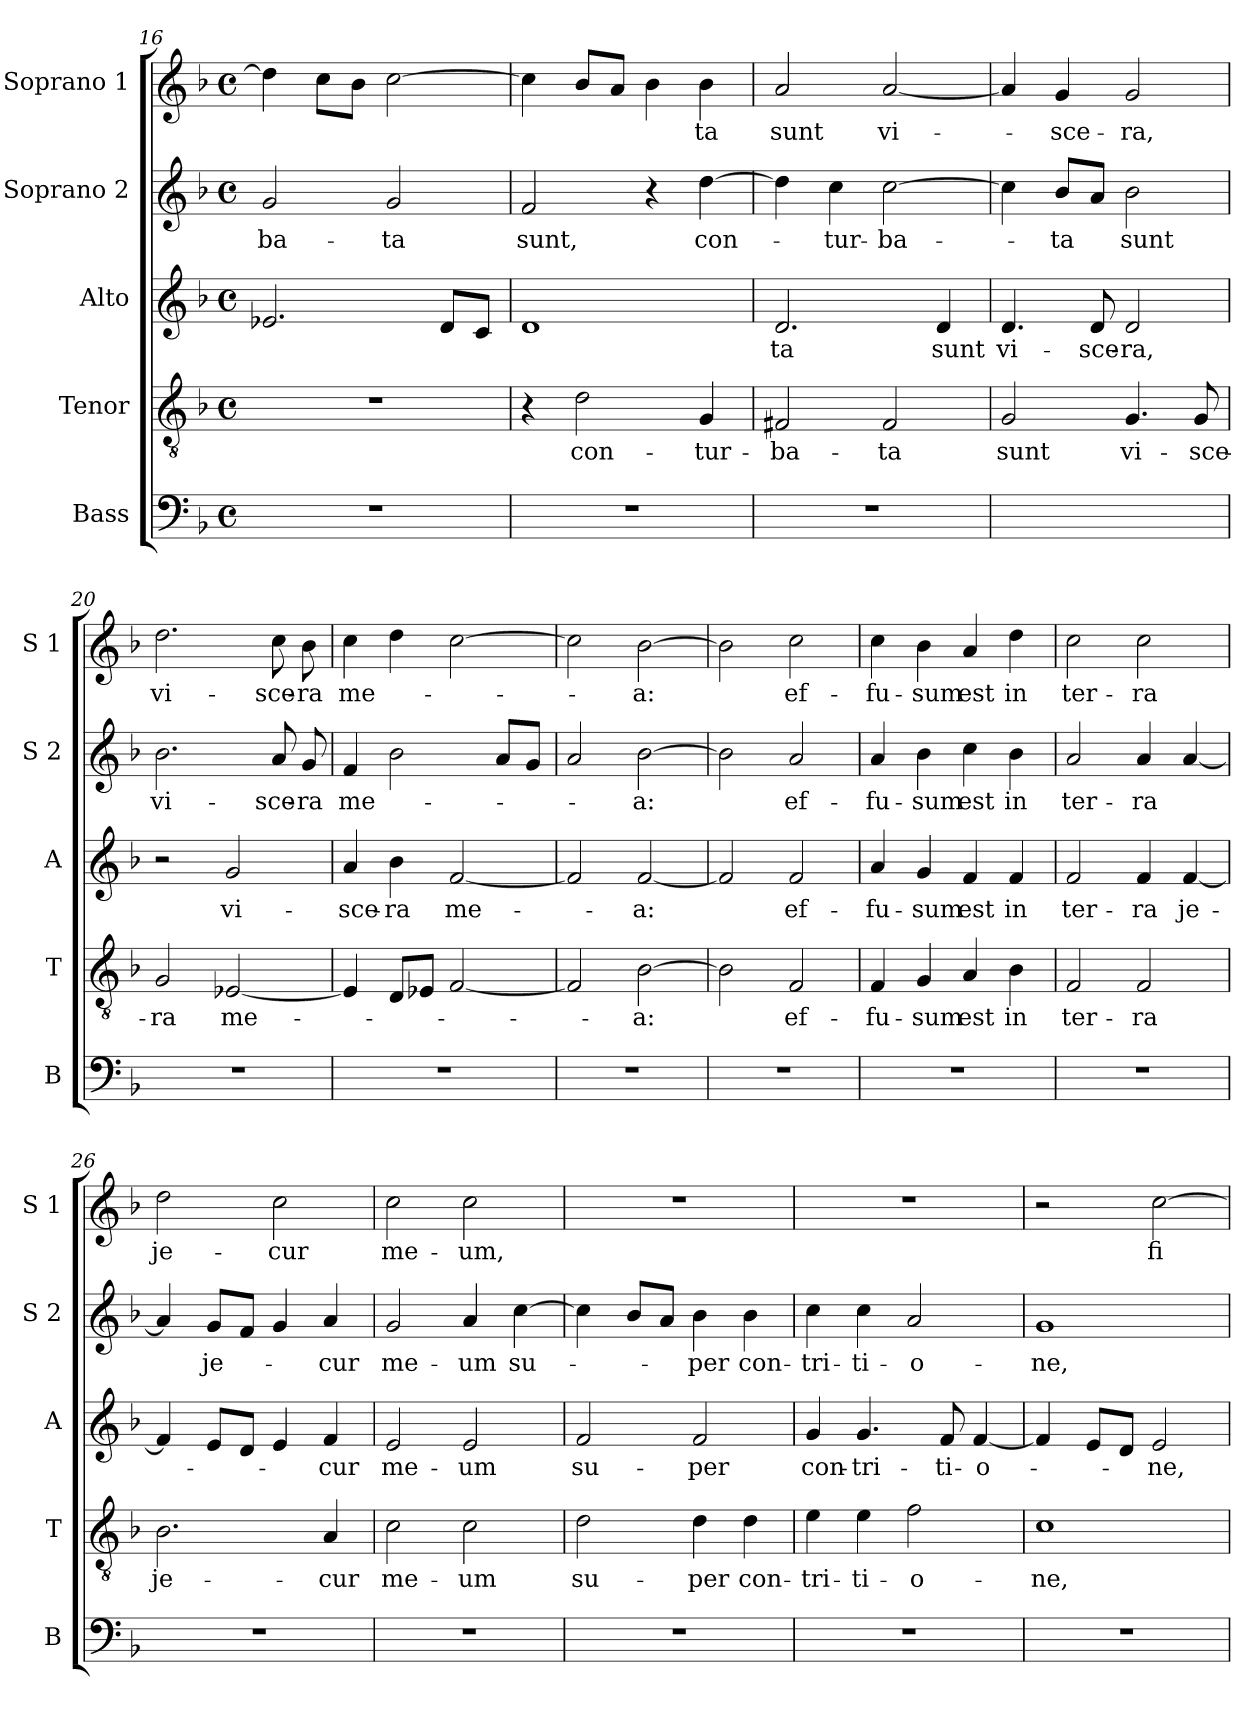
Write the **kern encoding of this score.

**kern	**kern	**text	**kern	**text	**kern	**text	**kern	**text
*part5	*part4	*part4	*part3	*part3	*part2	*part2	*part1	*part1
*staff5	*staff4	*staff4	*staff3	*staff3	*staff2	*staff2	*staff1	*staff1
*I"Bass	*I"Tenor	*	*I"Alto	*	*I"Soprano 2	*	*I"Soprano 1	*
*I'B	*I'T	*	*I'A	*	*I'S 2	*	*I'S 1	*
*clefF4	*clefGv2	*	*clefG2	*	*clefG2	*	*clefG2	*
*k[b-]	*k[b-]	*	*k[b-]	*	*k[b-]	*	*k[b-]	*
*F:	*F:	*	*F:	*	*F:	*	*F:	*
*M4/4	*M4/4	*	*M4/4	*	*M4/4	*	*M4/4	*
*met(c)	*met(c)	*	*met(c)	*	*met(c)	*	*met(c)	*
=16	=16	=16	=16	=16	=16	=16	=16	=16
!	!	!	!	!	!	!LO:LY:b	!	!
1r	1r	.	2.e-X/	.	2g/	-ba-	4dd\]	.
.	.	.	.	.	.	.	8cc\L	.
.	.	.	.	.	.	.	8b-\J	.
!	!	!	!	!	!	!LO:LY:b	!	!
.	.	.	.	.	2g/	-ta	[2cc\	.
.	.	.	8d/L	.	.	.	.	.
.	.	.	8c/J	.	.	.	.	.
=17	=17	=17	=17	=17	=17	=17	=17	=17
!	!	!	!	!	!	!LO:LY:b	!	!
1r	4r	.	1d	.	2f/	sunt,	4cc\]	.
!	!	!LO:LY:b	!	!	!	!	!	!
.	2d\	con-	.	.	.	.	8b-/L	.
.	.	.	.	.	.	.	8a/J	.
.	.	.	.	.	4r	.	4b-\	.
!	!	!LO:LY:b	!	!	!	!LO:LY:b	!	!LO:LY:b
.	4G/	-tur-	.	.	[4dd\	con-	4b-\	-ta
=18	=18	=18	=18	=18	=18	=18	=18	=18
!	!	!LO:LY:b	!	!LO:LY:b	!	!	!	!LO:LY:b
1r	2F#X/	-ba-	2.d/	-ta	4dd\]	.	2a/	sunt
!	!	!	!	!	!	!LO:LY:b	!	!
.	.	.	.	.	4cc\	-tur-	.	.
!	!	!LO:LY:b	!	!	!	!LO:LY:b	!	!LO:LY:b
.	2F#/	-ta	.	.	[2cc\	-ba-	[2a/	vi-
!	!	!	!	!LO:LY:b	!	!	!	!
.	.	.	4d/	sunt	.	.	.	.
!!LO:PB:g=z
=19	=19	=19	=19	=19	=19	=19	=19	=19
*stria0	*	*	*	*	*	*	*	*
!	!	!LO:LY:b	!	!LO:LY:b	!	!	!	!
1ryy	2G/	sunt	4.d/	vi-	4cc\]	.	4a/]	.
!	!	!	!	!	!	!LO:LY:b	!	!LO:LY:b
.	.	.	.	.	8b-/L	-ta	4g/	-sce-
!	!	!	!	!LO:LY:b	!	!	!	!
.	.	.	8d/	-sce-	8a/J	.	.	.
!	!	!LO:LY:b	!	!LO:LY:b	!	!LO:LY:b	!	!LO:LY:b
.	4.G/	vi-	2d/	-ra,	2b-\	sunt	2g/	-ra,
!	!	!LO:LY:b	!	!	!	!	!	!
.	8G/	-sce-	.	.	.	.	.	.
=20	=20	=20	=20	=20	=20	=20	=20	=20
*stria5	*	*	*	*	*	*	*	*
!	!	!LO:LY:b	!	!	!	!LO:LY:b	!	!LO:LY:b
1r	2G/	-ra	2r	.	2.b-\	vi-	2.dd\	vi-
!	!	!LO:LY:b	!	!LO:LY:b	!	!	!	!
.	[2E-X/	me-	2g/	vi-	.	.	.	.
!	!	!	!	!	!	!LO:LY:b	!	!LO:LY:b
.	.	.	.	.	8a/	-sce-	8cc\	-sce-
!	!	!	!	!	!	!LO:LY:b	!	!LO:LY:b
.	.	.	.	.	8g/	-ra	8b-\	-ra
=21	=21	=21	=21	=21	=21	=21	=21	=21
!	!	!	!	!LO:LY:b	!	!LO:LY:b	!	!LO:LY:b
1r	4E-/]	.	4a/	-sce-	4f/	me-	4cc\	me-
!	!	!	!	!LO:LY:b	!	!	!	!
.	8D/L	.	4b-\	-ra	2b-\	.	4dd\	.
.	8E-X/J	.	.	.	.	.	.	.
!	!	!	!	!LO:LY:b	!	!	!	!
.	[2F/	.	[2f/	me-	.	.	[2cc\	.
.	.	.	.	.	8a/L	.	.	.
.	.	.	.	.	8g/J	.	.	.
=22	=22	=22	=22	=22	=22	=22	=22	=22
1r	2F/]	.	2f/]	.	2a/	.	2cc\]	.
!	!	!LO:LY:b	!	!LO:LY:b	!	!LO:LY:b	!	!LO:LY:b
.	[2B-\	-a:	[2f/	-a:	[2b-\	-a:	[2b-\	-a:
=23	=23	=23	=23	=23	=23	=23	=23	=23
1r	2B-\]	.	2f/]	.	2b-\]	.	2b-\]	.
!	!	!LO:LY:b	!	!LO:LY:b	!	!LO:LY:b	!	!LO:LY:b
.	2F/	ef-	2f/	ef-	2a/	ef-	2cc\	ef-
=24	=24	=24	=24	=24	=24	=24	=24	=24
!	!	!LO:LY:b	!	!LO:LY:b	!	!LO:LY:b	!	!LO:LY:b
1r	4F/	-fu-	4a/	-fu-	4a/	-fu-	4cc\	-fu-
!	!	!LO:LY:b	!	!LO:LY:b	!	!LO:LY:b	!	!LO:LY:b
.	4G/	-sum	4g/	-sum	4b-\	-sum	4b-\	-sum
!	!	!LO:LY:b	!	!LO:LY:b	!	!LO:LY:b	!	!LO:LY:b
.	4A/	est	4f/	est	4cc\	est	4a/	est
!	!	!LO:LY:b	!	!LO:LY:b	!	!LO:LY:b	!	!LO:LY:b
.	4B-\	in	4f/	in	4b-\	in	4dd\	in
!!LO:LB:g=z
=25	=25	=25	=25	=25	=25	=25	=25	=25
!	!	!LO:LY:b	!	!LO:LY:b	!	!LO:LY:b	!	!LO:LY:b
1r	2F/	ter-	2f/	ter-	2a/	ter-	2cc\	ter-
!	!	!LO:LY:b	!	!LO:LY:b	!	!LO:LY:b	!	!LO:LY:b
.	2F/	-ra	4f/	-ra	4a/	-ra	2cc\	-ra
!	!	!	!	!LO:LY:b	!	!	!	!
.	.	.	[4f/	je-	[4a/	.	.	.
=26	=26	=26	=26	=26	=26	=26	=26	=26
!	!	!LO:LY:b	!	!	!	!	!	!LO:LY:b
1r	2.B-\	je-	4f/]	.	4a/]	.	2dd\	je-
!	!	!	!	!	!	!LO:LY:b	!	!
.	.	.	8e/L	.	8g/L	je-	.	.
.	.	.	8d/J	.	8f/J	.	.	.
!	!	!	!	!	!	!	!	!LO:LY:b
.	.	.	4e/	.	4g/	.	2cc\	-cur
!	!	!LO:LY:b	!	!LO:LY:b	!	!LO:LY:b	!	!
.	4A/	-cur	4f/	-cur	4a/	-cur	.	.
=27	=27	=27	=27	=27	=27	=27	=27	=27
!	!	!LO:LY:b	!	!LO:LY:b	!	!LO:LY:b	!	!LO:LY:b
1r	2c\	me-	2e/	me-	2g/	me-	2cc\	me-
!	!	!LO:LY:b	!	!LO:LY:b	!	!LO:LY:b	!	!LO:LY:b
.	2c\	-um	2e/	-um	4a/	-um	2cc\	-um,
!	!	!	!	!	!	!LO:LY:b	!	!
.	.	.	.	.	[4cc\	su-	.	.
=28	=28	=28	=28	=28	=28	=28	=28	=28
!	!	!LO:LY:b	!	!LO:LY:b	!	!	!	!
1r	2d\	su-	2f/	su-	4cc\]	.	1r	.
.	.	.	.	.	8b-/L	.	.	.
.	.	.	.	.	8a/J	.	.	.
!	!	!LO:LY:b	!	!LO:LY:b	!	!LO:LY:b	!	!
.	4d\	-per	2f/	-per	4b-\	-per	.	.
!	!	!LO:LY:b	!	!	!	!LO:LY:b	!	!
.	4d\	con-	.	.	4b-\	con-	.	.
=29	=29	=29	=29	=29	=29	=29	=29	=29
!	!	!LO:LY:b	!	!LO:LY:b	!	!LO:LY:b	!	!
1r	4e\	-tri-	4g/	con-	4cc\	-tri-	1r	.
!	!	!LO:LY:b	!	!LO:LY:b	!	!LO:LY:b	!	!
.	4e\	-ti-	4.g/	-tri-	4cc\	-ti-	.	.
!	!	!LO:LY:b	!	!	!	!LO:LY:b	!	!
.	2f\	-o-	.	.	2a/	-o-	.	.
!	!	!	!	!LO:LY:b	!	!	!	!
.	.	.	8f/	-ti-	.	.	.	.
!	!	!	!	!LO:LY:b	!	!	!	!
.	.	.	[4f/	-o-	.	.	.	.
=30	=30	=30	=30	=30	=30	=30	=30	=30
!	!	!LO:LY:b	!	!	!	!LO:LY:b	!	!
1r	1c	-ne,	4f/]	.	1g	-ne,	2r	.
.	.	.	8e/L	.	.	.	.	.
.	.	.	8d/J	.	.	.	.	.
!	!	!	!	!LO:LY:b	!	!	!	!LO:LY:b
.	.	.	2e/	-ne,	.	.	[2cc\	fi-
=	=	=	=	=	=	=	=	=
*-	*-	*-	*-	*-	*-	*-	*-	*-
